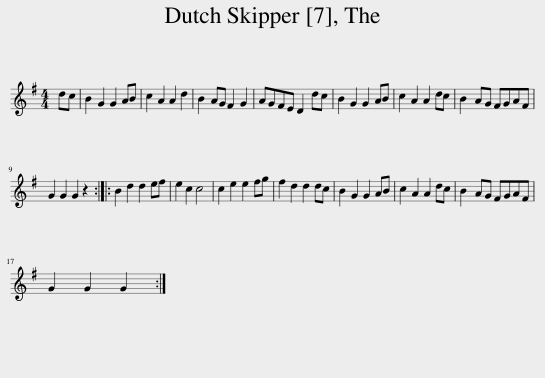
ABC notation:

X:1
L:1/8
M:4/4
I:linebreak $
K:G
V:1 treble
V:1
 dc | B2 G2 G2 AB | c2 A2 A2 d2 | B2 AG F2 G2 | AGFE D2 dc | %5
 B2 G2 G2 AB | c2 A2 A2 dc | B2 AG FGAF |$ G2 G2 G2 z2 :: B2 d2 d2 ef | %10
 e2 c2 c4 | c2 e2 e2 fg | f2 d2 d2 dc | B2 G2 G2 AB | c2 A2 A2 dc | %15
 B2 AG FGAF |$ G2 G2 G2 :| %17
